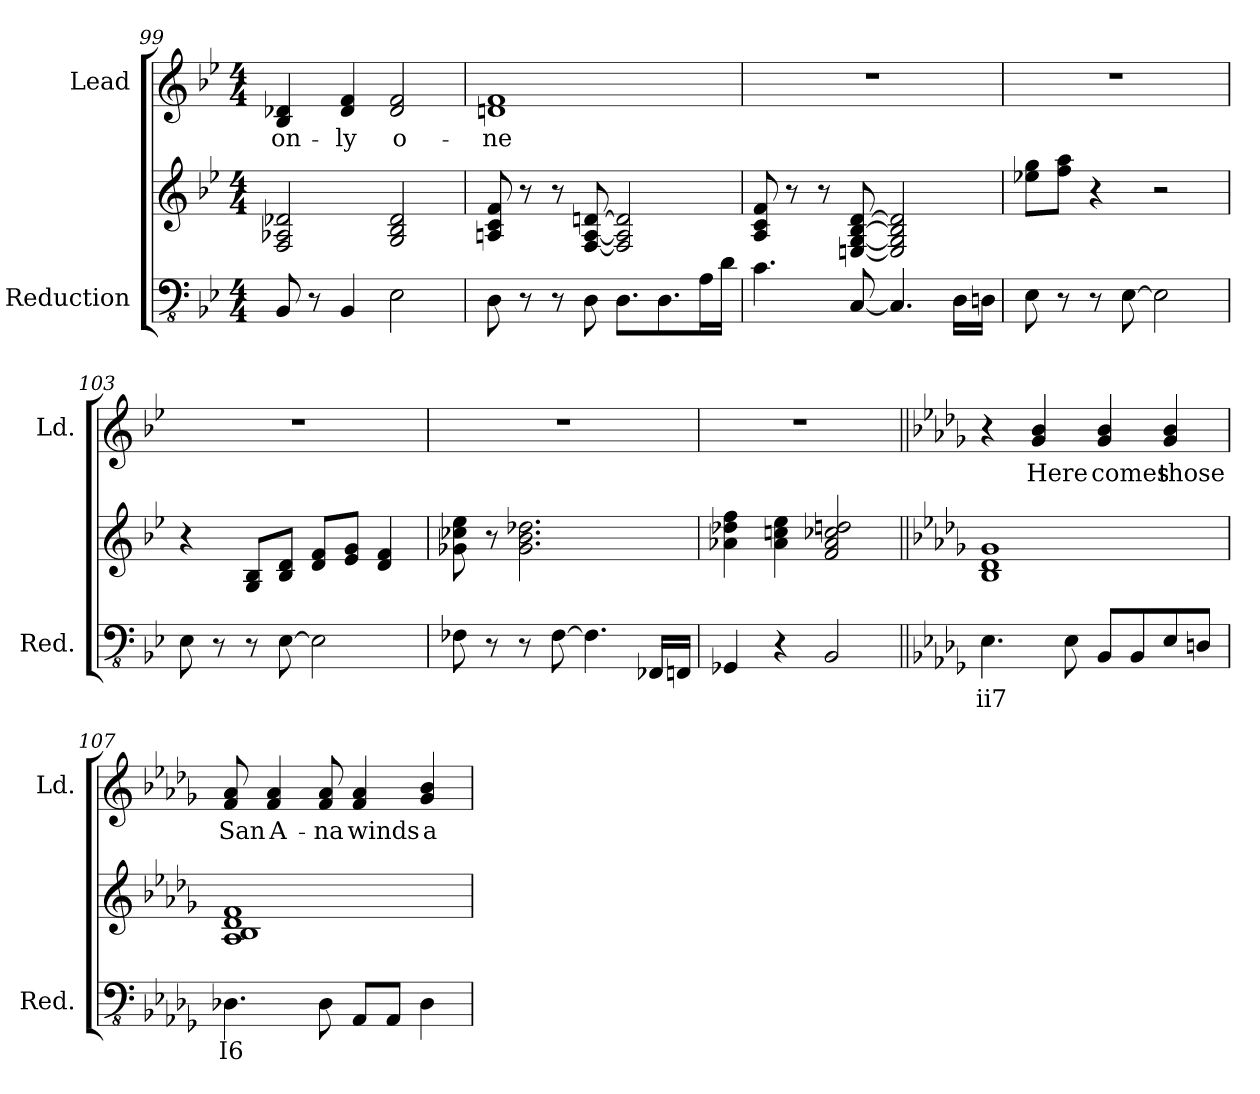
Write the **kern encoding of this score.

**kern	**text	**kern	**kern	**text
*part2	*part2	*part2	*part1	*part1
*staff3	*staff3	*staff2	*staff1	*staff1
*I"Reduction	*	*	*I"Lead	*
*I'Red.	*	*	*I'Ld.	*
*clefFv4	*	*clefG2	*clefG2	*
*k[b-e-]	*	*k[b-e-]	*k[b-e-]	*
*B-:	*	*B-:	*B-:	*
*M4/4	*	*M4/4	*M4/4	*
=99	=99	=99	=99	=99
!	!	!	!	!LO:LY:b:color=#000000
8BBB-i/	.	2Fi/ 2A-Xi 2d-Xi	4B-i/ 4d-Xi	on-
8r	.	.	.	.
!	!	!	!	!LO:LY:b:color=#000000
4BBB-i/	.	.	4d-i/ 4fi	-ly
!	!	!	!	!LO:LY:b:color=#000000
2EE-i\	.	2Gi/ 2B-i 2d-i	2d-i/ 2fi	o-
!!LO:LB:g=z
=100	=100	=100	=100	=100
!	!	!	!	!LO:LY:b:color=#000000
8DDi\	.	8Ani/ 8ci 8fi	1dni 1fi	-ne
8r	.	8r	.	.
8r	.	8r	.	.
8DDi\	.	[<8Fi/ [<8Ai [>8dni	.	.
8.DDi\L	.	2Fi/] 2Ai] 2di]	.	.
8.DDi\	.	.	.	.
16AAi\L	.	.	.	.
16Di\JJ	.	.	.	.
=101	=101	=101	=101	=101
4.Ci\	.	8Ai/ 8ci 8fi	1r	.
.	.	8r	.	.
.	.	8r	.	.
[<8CCi/	.	[<8Eni/ [<8Gi [>8B-i [>8di	.	.
4.CCi/]	.	2Ei/] 2Gi] 2B-i] 2di]	.	.
16DDi\LL	.	.	.	.
16DDni\JJ	.	.	.	.
=102	=102	=102	=102	=102
8EE-i\	.	8ee-Xi\ 8ggiL	1r	.
8r	.	8ffi\ 8aaiJ	.	.
8r	.	4r	.	.
[>8EE-i\	.	.	.	.
2EE-i\]	.	2r	.	.
=103	=103	=103	=103	=103
8EE-i\	.	4r	1r	.
8r	.	.	.	.
8r	.	8Gi/ 8B-iL	.	.
[>8EE-i\	.	8B-i/ 8diJ	.	.
2EE-i\]	.	8di/ 8fiL	.	.
.	.	8e-i/ 8giJ	.	.
.	.	4di/ 4fi	.	.
!!LO:LB:g=z
=104	=104	=104	=104	=104
8FF-Xi\	.	8g-Xi\ 8cc-Xi 8ee-i	1r	.
8r	.	8r	.	.
8r	.	2.g-i\ 2.b-i 2.dd-Xi	.	.
[>8FF-i\	.	.	.	.
4.FF-i\]	.	.	.	.
16FFF-Xi/LL	.	.	.	.
16FFFni/JJ	.	.	.	.
=105	=105	=105	=105	=105
4GGG-Xi/	.	4a-Xi\ 4dd-Xi 4ffi	1r	.
4r	.	4a-i\ 4ccni 4ee-i	.	.
2BBB-i/	.	2fi/ 2a-i 2cc-Xi 2ddni	.	.
!!LO:PB:g=z
=106||	=106||	=106||	=106||	=106||
*k[b-e-a-d-g-]	*	*k[b-e-a-d-g-]	*k[b-e-a-d-g-]	*
*D-:	*	*D-:	*D-:	*
!	!LO:LY:b:color=#000000	!	!	!
4.EE-i\	ii7	1B-i 1d-i 1g-i	4r	.
!	!	!	!	!LO:LY:b:color=#000000
.	.	.	4g-i/ 4b-i	Here
8EE-i\	.	.	.	.
!	!	!	!	!LO:LY:b:color=#000000
8BBB-i/L	.	.	4g-i/ 4b-i	comes
8BBB-i/	.	.	.	.
!	!	!	!	!LO:LY:b:color=#000000
8EE-i/	.	.	4g-i/ 4b-i	those
8DDni/J	.	.	.	.
=107	=107	=107	=107	=107
!	!LO:LY:b:color=#000000	!	!	!
!	!	!	!	!LO:LY:b:color=#000000
4.DD-Xi\	I6	1A-i 1B-i 1d-i 1fi	8fi/ 8a-i	San
!	!	!	!	!LO:LY:b:color=#000000
.	.	.	4fi/ 4a-i	A-
!	!	!	!	!LO:LY:b:color=#000000
8DD-i\	.	.	8fi/ 8a-i	-na
!	!	!	!	!LO:LY:b:color=#000000
8AAA-i/L	.	.	4fi/ 4a-i	winds
8AAA-i/J	.	.	.	.
!	!	!	!	!LO:LY:b:color=#000000
4DD-i\	.	.	4g-i/ 4b-i	a-
=	=	=	=	=
*-	*-	*-	*-	*-
